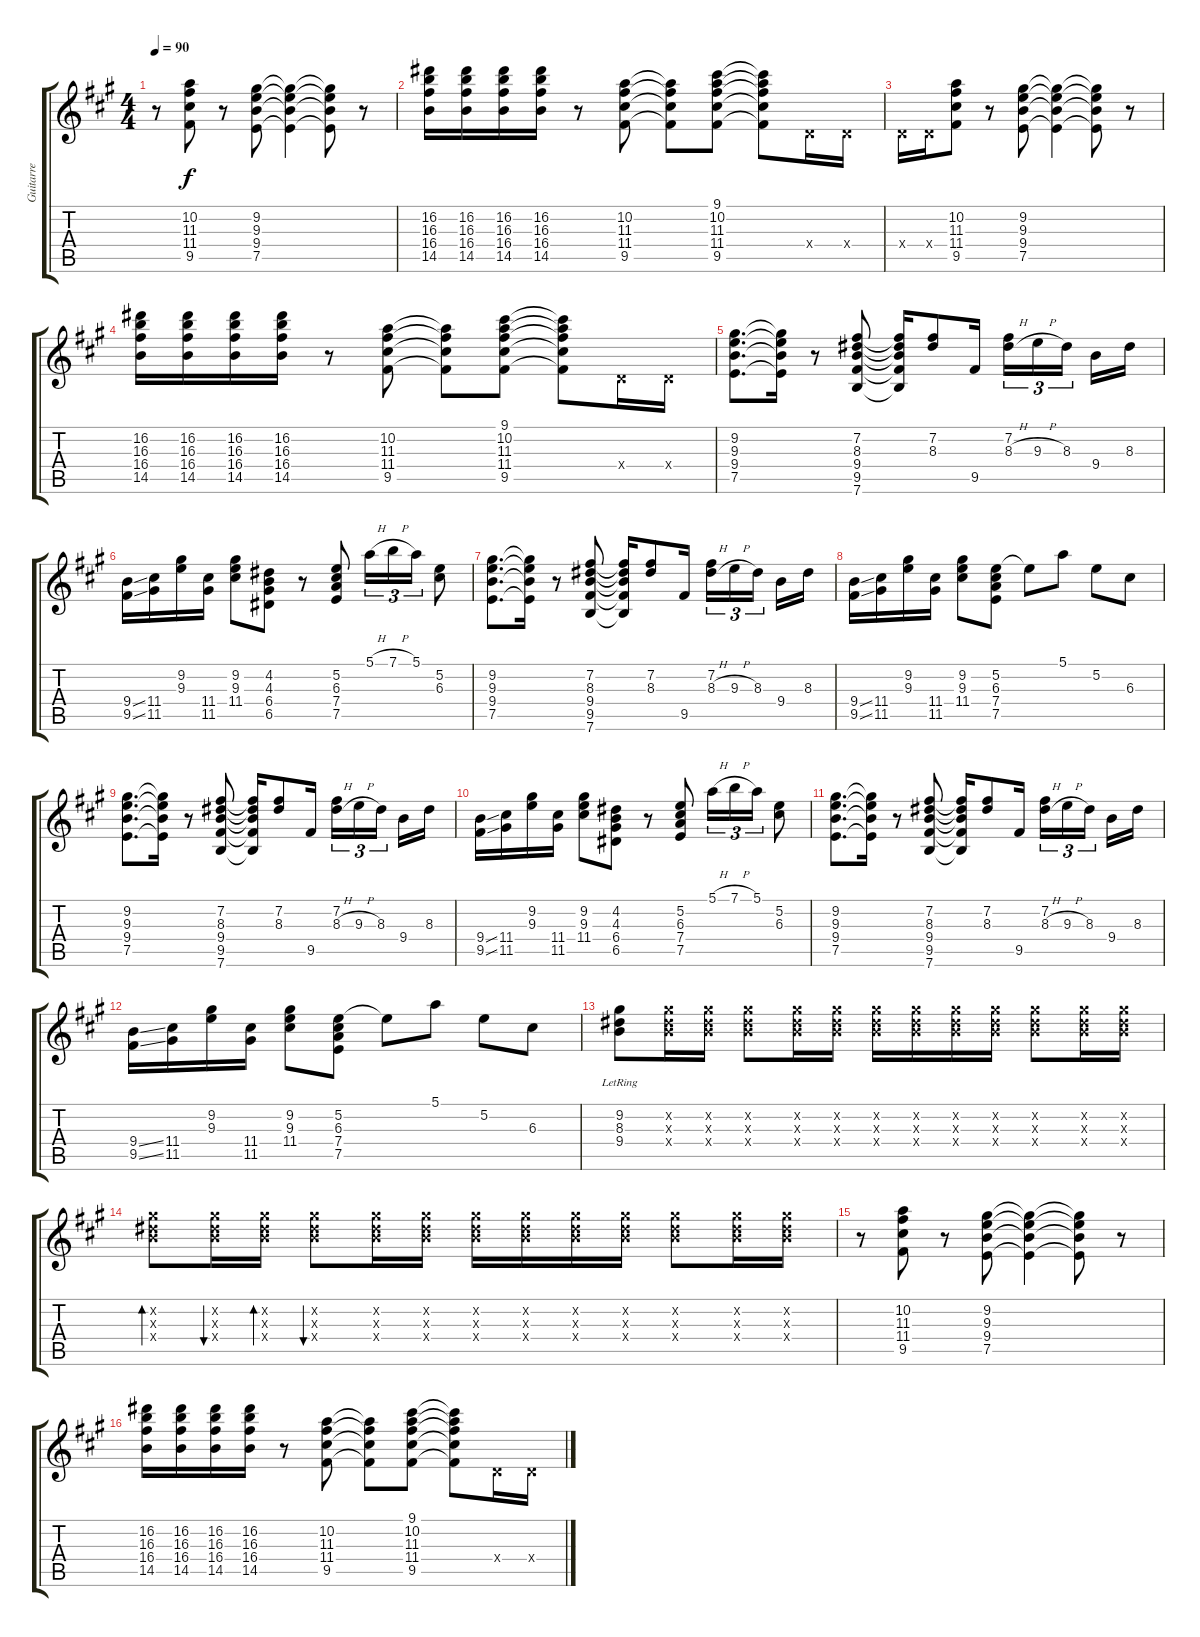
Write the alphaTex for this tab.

\track ("Guitarre" "Guitarre") {instrument acousticguitarsteel}
\staff {score tabs}
\tuning (E4 B3 G3 D3 A2 E2) {hide}
\ts (4 4)
\tempo 90
\clef g2
\ks a
r.8{dy f} (10.2 11.3 11.4 9.5).8 r.8 (9.2 9.3 9.4 7.5).8 (9.2{t} 9.3{t} 9.4{t} 7.5{t}).4 (9.2{t} 9.3{t} 9.4{t} 7.5{t}).8 r.8 |
(16.2 16.3 16.4 14.5).16 (16.2 16.3 16.4 14.5).16 (16.2 16.3 16.4 14.5).16 (16.2 16.3 16.4 14.5).16 r.8 (10.2 11.3 11.4 9.5).8 (10.2{t} 11.3{t} 11.4{t} 9.5{t}).8 (9.1 10.2 11.3 11.4 9.5).8 (9.1{t} 10.2{t} 11.3{t} 11.4{t} 9.5{t}).8 0.4{x}.16 0.4{x}.16 |
0.4{x}.16 0.4{x}.16 (10.2 11.3 11.4 9.5).8 r.8 (9.2 9.3 9.4 7.5).8 (9.2{t} 9.3{t} 9.4{t} 7.5{t}).4 (9.2{t} 9.3{t} 9.4{t} 7.5{t}).8 r.8 |
(16.2 16.3 16.4 14.5).16 (16.2 16.3 16.4 14.5).16 (16.2 16.3 16.4 14.5).16 (16.2 16.3 16.4 14.5).16 r.8 (10.2 11.3 11.4 9.5).8 (10.2{t} 11.3{t} 11.4{t} 9.5{t}).8 (9.1 10.2 11.3 11.4 9.5).8 (9.1{t} 10.2{t} 11.3{t} 11.4{t} 9.5{t}).8 0.4{x}.16 0.4{x}.16 |
(9.2 9.3 9.4 7.5).8{d} (9.2{t} 9.3{t} 9.4{t} 7.5{t}).16 r.8 (7.2 8.3 9.4 9.5 7.6).8 (7.2{t} 8.3{t} 9.4{t} 9.5{t} 7.6{t}).16 (7.2 8.3).8 9.5.16 (7.2 8.3{h}).16{tu (3 2)} 9.3{h}.16{tu (3 2)} 8.3.16{tu (3 2) beam splitsecondary} 9.4.16 8.3.16 |
(9.4{ss} 9.5{ss}).16 (11.4 11.5).16 (9.2 9.3).16 (11.4 11.5).16 (9.2 9.3 11.4).8 (4.2 4.3 6.4 6.5).8 r.8 (5.2 6.3 7.4 7.5).8 5.1{h}.16{tu (3 2)} 7.1{h}.16{tu (3 2)} 5.1.16{tu (3 2)} (5.2 6.3).8 |
(9.2 9.3 9.4 7.5).8{d} (9.2{t} 9.3{t} 9.4{t} 7.5{t}).16 r.8 (7.2 8.3 9.4 9.5 7.6).8 (7.2{t} 8.3{t} 9.4{t} 9.5{t} 7.6{t}).16 (7.2 8.3).8 9.5.16 (7.2 8.3{h}).16{tu (3 2)} 9.3{h}.16{tu (3 2)} 8.3.16{tu (3 2) beam splitsecondary} 9.4.16 8.3.16 |
(9.4{ss} 9.5{ss}).16 (11.4 11.5).16 (9.2 9.3).16 (11.4 11.5).16 (9.2 9.3 11.4).8 (5.2 6.3 7.4 7.5).8 5.2{t}.8 5.1.8 5.2.8 6.3.8 |
(9.2 9.3 9.4 7.5).8{d} (9.2{t} 9.3{t} 9.4{t} 7.5{t}).16 r.8 (7.2 8.3 9.4 9.5 7.6).8 (7.2{t} 8.3{t} 9.4{t} 9.5{t} 7.6{t}).16 (7.2 8.3).8 9.5.16 (7.2 8.3{h}).16{tu (3 2)} 9.3{h}.16{tu (3 2)} 8.3.16{tu (3 2) beam splitsecondary} 9.4.16 8.3.16 |
(9.4{ss} 9.5{ss}).16 (11.4 11.5).16 (9.2 9.3).16 (11.4 11.5).16 (9.2 9.3 11.4).8 (4.2 4.3 6.4 6.5).8 r.8 (5.2 6.3 7.4 7.5).8 5.1{h}.16{tu (3 2)} 7.1{h}.16{tu (3 2)} 5.1.16{tu (3 2)} (5.2 6.3).8 |
(9.2 9.3 9.4 7.5).8{d} (9.2{t} 9.3{t} 9.4{t} 7.5{t}).16 r.8 (7.2 8.3 9.4 9.5 7.6).8 (7.2{t} 8.3{t} 9.4{t} 9.5{t} 7.6{t}).16 (7.2 8.3).8 9.5.16 (7.2 8.3{h}).16{tu (3 2)} 9.3{h}.16{tu (3 2)} 8.3.16{tu (3 2) beam splitsecondary} 9.4.16 8.3.16 |
(9.4{ss} 9.5{ss}).16 (11.4 11.5).16 (9.2 9.3).16 (11.4 11.5).16 (9.2 9.3 11.4).8 (5.2 6.3 7.4 7.5).8 5.2{t}.8 5.1.8 5.2.8 6.3.8 |
(9.2{lr} 8.3{lr} 9.4{lr}).8 (9.2{x} 8.3{x} 9.4{x}).16 (9.2{x} 8.3{x} 9.4{x}).16 (9.2{x} 8.3{x} 9.4{x}).8 (9.2{x} 8.3{x} 9.4{x}).16 (9.2{x} 8.3{x} 9.4{x}).16 (9.2{x} 8.3{x} 9.4{x}).16 (9.2{x} 8.3{x} 9.4{x}).16 (9.2{x} 8.3{x} 9.4{x}).16 (9.2{x} 8.3{x} 9.4{x}).16 (9.2{x} 8.3{x} 9.4{x}).8 (9.2{x} 8.3{x} 9.4{x}).16 (9.2{x} 8.3{x} 9.4{x}).16 |
(9.2{x} 8.3{x} 9.4{x}).8{bd 60} (9.2{x} 8.3{x} 9.4{x}).16{bu 60} (9.2{x} 8.3{x} 9.4{x}).16{bd 60} (9.2{x} 8.3{x} 9.4{x}).8{bu 60} (9.2{x} 8.3{x} 9.4{x}).16 (9.2{x} 8.3{x} 9.4{x}).16 (9.2{x} 8.3{x} 9.4{x}).16 (9.2{x} 8.3{x} 9.4{x}).16 (9.2{x} 8.3{x} 9.4{x}).16 (9.2{x} 8.3{x} 9.4{x}).16 (9.2{x} 8.3{x} 9.4{x}).8 (9.2{x} 8.3{x} 9.4{x}).16 (9.2{x} 8.3{x} 9.4{x}).16 |
r.8 (10.2 11.3 11.4 9.5).8 r.8 (9.2 9.3 9.4 7.5).8 (9.2{t} 9.3{t} 9.4{t} 7.5{t}).4 (9.2{t} 9.3{t} 9.4{t} 7.5{t}).8 r.8 |
(16.2 16.3 16.4 14.5).16 (16.2 16.3 16.4 14.5).16 (16.2 16.3 16.4 14.5).16 (16.2 16.3 16.4 14.5).16 r.8 (10.2 11.3 11.4 9.5).8 (10.2{t} 11.3{t} 11.4{t} 9.5{t}).8 (9.1 10.2 11.3 11.4 9.5).8 (9.1{t} 10.2{t} 11.3{t} 11.4{t} 9.5{t}).8 0.4{x}.16 0.4{x}.16
